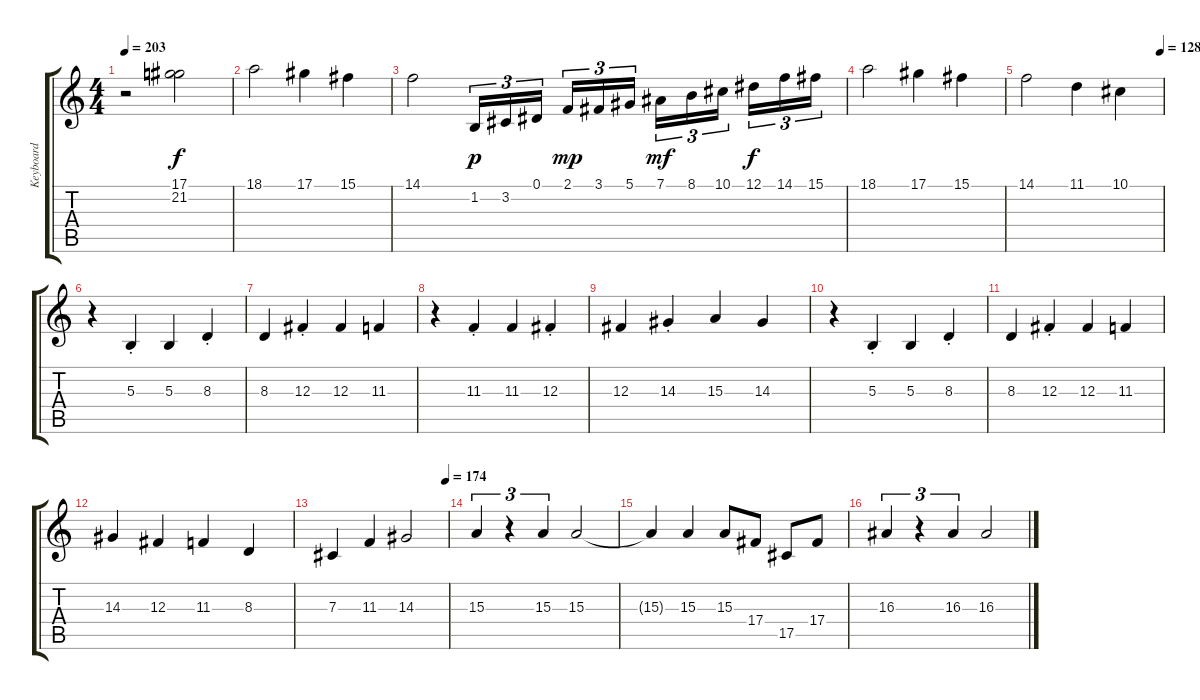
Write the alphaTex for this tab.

\track ("Keyboard" "Keyboard") {instrument stringensemble1}
\staff {score tabs}
\tuning (Eb4 Bb3 Gb3 Db3 Ab2 Db2) {hide}
\ts (4 4)
\tempo 203
\clef g2
\ks c
r.2{dy f} (17.1 21.2).2 |
18.1.2 17.1.4 15.1.4 |
14.1.2 1.2.16{tu (3 2) dy p} 3.2.16{tu (3 2)} 0.1.16{tu (3 2)} 2.1.16{tu (3 2) dy mp} 3.1.16{tu (3 2)} 5.1.16{tu (3 2)} 7.1.16{tu (3 2) dy mf} 8.1.16{tu (3 2)} 10.1.16{tu (3 2)} 12.1.16{tu (3 2) dy f} 14.1.16{tu (3 2)} 15.1.16{tu (3 2)} |
18.1.2 17.1.4 15.1.4 |
\tempo (128 0.984375)
14.1.2 11.1.4 10.1.4 |
r.4 5.3{st}.4 5.3.4 8.3{st}.4 |
8.3.4 12.3{st}.4 12.3.4 11.3.4 |
r.4 11.3{st}.4 11.3.4 12.3{st}.4 |
12.3.4 14.3{st}.4 15.3.4 14.3.4 |
r.4 5.3{st}.4 5.3.4 8.3{st}.4 |
8.3.4 12.3{st}.4 12.3.4 11.3.4 |
14.3.4 12.3.4 11.3.4 8.3.4 |
\tempo (174 0.984375)
7.3.4 11.3.4 14.3.2 |
15.3.4{tu (3 2)} r.4{tu (3 2)} 15.3.4{tu (3 2)} 15.3.2 |
15.3{t}.4 15.3.4 15.3.8 17.4.8 17.5.8 17.4.8 |
16.3.4{tu (3 2)} r.4{tu (3 2)} 16.3.4{tu (3 2)} 16.3.2
